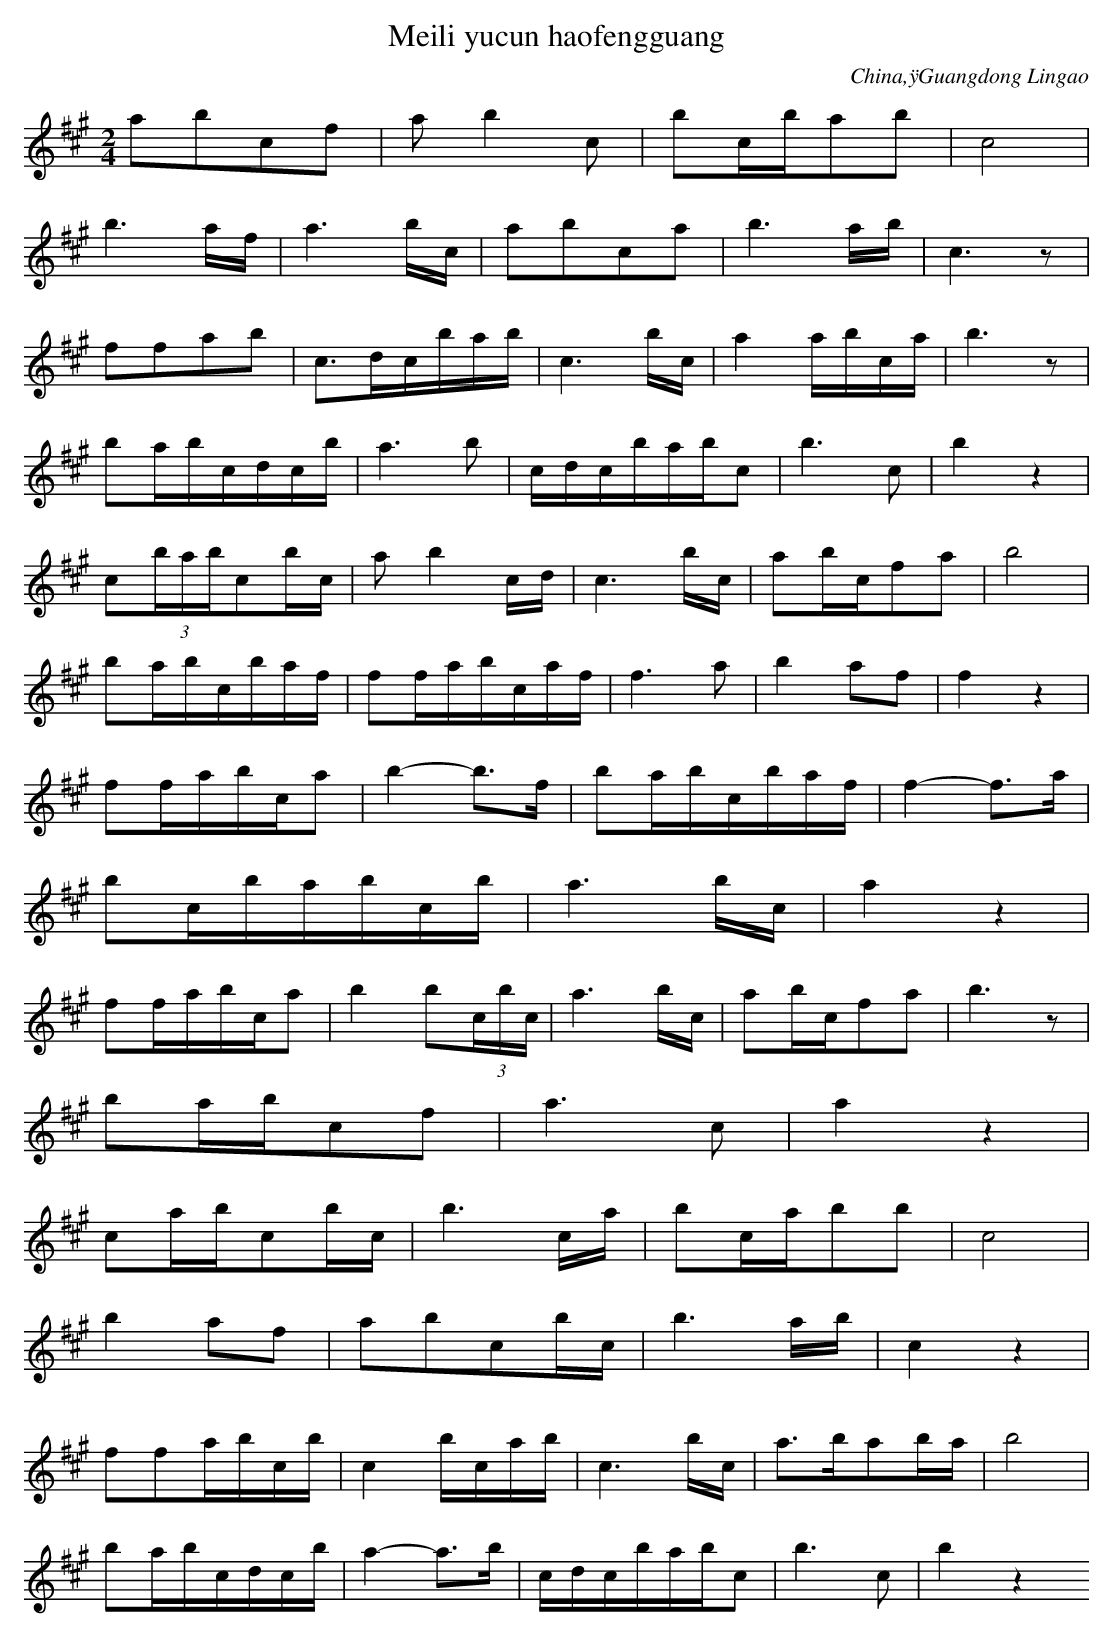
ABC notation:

X:1
T: Meili yucun haofengguang
O: China,ÿGuangdong Lingao
M: 2/4
L: 1/16
K: A
a2b2c2f2 | a2b4c2 | b2cba2b2 | c8 |
b6af | a6bc | a2b2c2a2 | b6ab | c6z2 |
f2f2a2b2 | c3dcbab | c6bc | a4abca | b6z2 |
b2abcdcb | a6b2 | cdcbabc2 | b6c2 | b4z4 |
c2(3babc2bc | a2b4cd | c6bc | a2bcf2a2 | b8 |
b2abcbaf | f2fabcaf | f6a2 | b4a2f2 | f4z4 |
f2fabca2 | b4-b3f | b2abcbaf | f4-f3a |
b2cbabcb | a6bc | a4z4 |
f2fabca2 | b4b2(3cbc | a6bc | a2bcf2a2 | b6z2 |
b2abc2f2 | a6c2 | a4z4 |
c2abc2bc | b6ca | b2cab2b2 | c8 |
b4a2f2 | a2b2c2bc | b6ab | c4z4 |
f2f2abcb | c4bcab | c6bc | a3ba2ba | b8 |
b2abcdcb | a4-a3b | cdcbabc2 | b6c2 | b4z4
